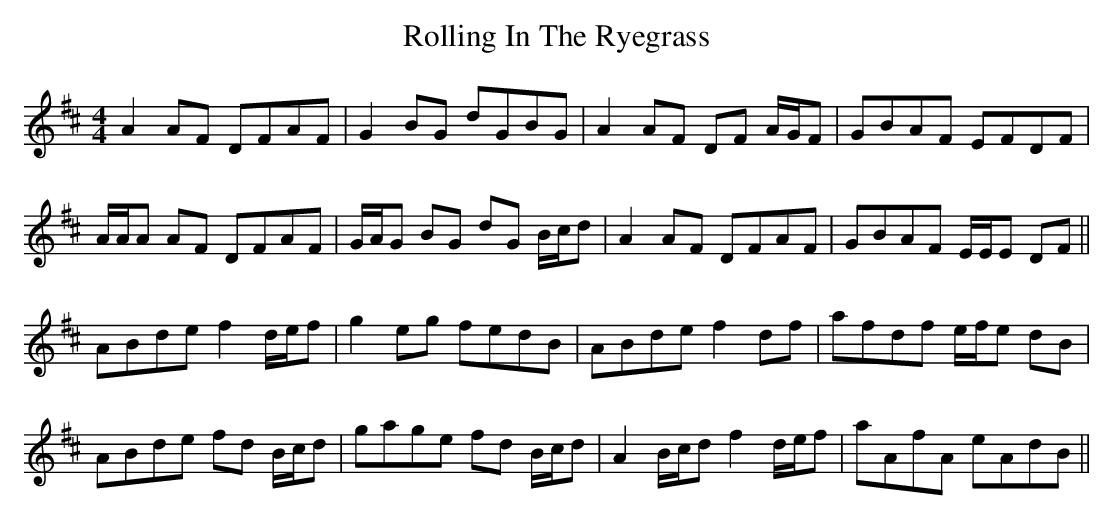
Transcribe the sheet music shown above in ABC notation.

X:1
T: Rolling In The Ryegrass
M: 4/4
L: 1/8
K: Dmaj
A2 AF DFAF|G2 BG dGBG|A2 AF DF A/G/F|GBAF EFDF|
A/A/A AF DFAF|G/A/G BG dG B/c/d|A2 AF DFAF|GBAF E/E/E DF||
ABde f2 d/e/f|g2 eg fedB|ABde f2 df|afdf e/f/e dB|
ABde fd B/c/d|gage fd B/c/d|A2 B/c/d f2 d/e/f|aAfA eAdB||
